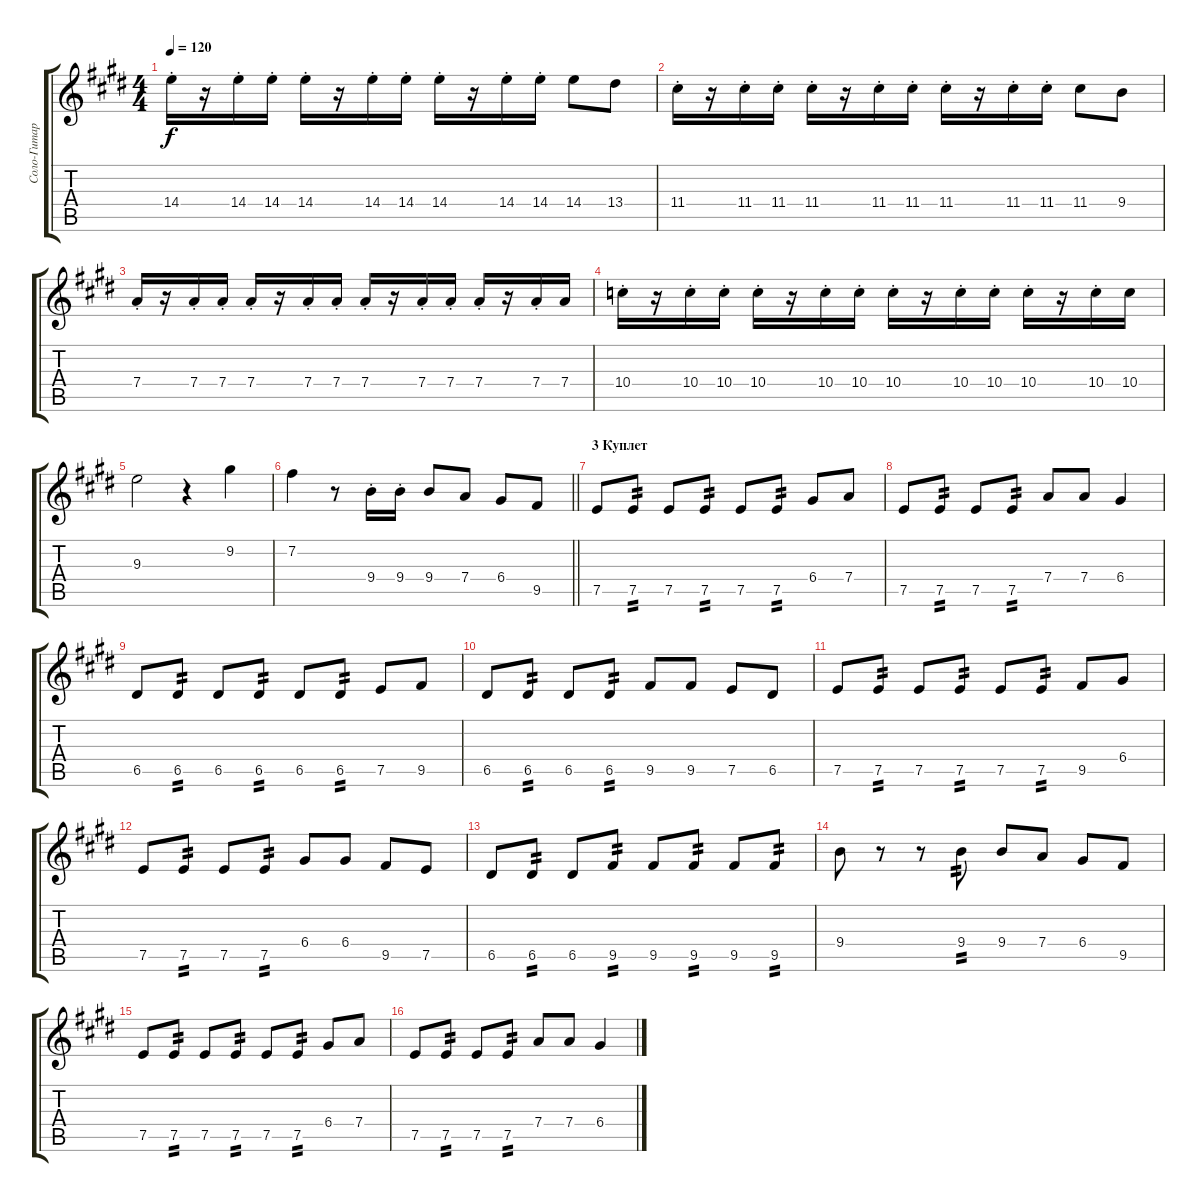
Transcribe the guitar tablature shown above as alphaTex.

\track ("Соло-Гитара 1" "Соло-Гитар") {instrument electricguitarjazz}
\staff {score tabs}
\tuning (E4 B3 G3 D3 A2 E2) {hide}
\ts (4 4)
\tempo 120
\clef g2
\ks e
14.4{st}.16{dy f} r.16 14.4{st}.16 14.4{st}.16 14.4{st}.16 r.16 14.4{st}.16 14.4{st}.16 14.4{st}.16 r.16 14.4{st}.16 14.4{st}.16 14.4.8 13.4.8 |
11.4{st}.16 r.16 11.4{st}.16 11.4{st}.16 11.4{st}.16 r.16 11.4{st}.16 11.4{st}.16 11.4{st}.16 r.16 11.4{st}.16 11.4{st}.16 11.4.8 9.4.8 |
7.4{st}.16 r.16 7.4{st}.16 7.4{st}.16 7.4{st}.16 r.16 7.4{st}.16 7.4{st}.16 7.4{st}.16 r.16 7.4{st}.16 7.4{st}.16 7.4{st}.16 r.16 7.4{st}.16 7.4.16 |
10.4{st}.16 r.16 10.4{st}.16 10.4{st}.16 10.4{st}.16 r.16 10.4{st}.16 10.4{st}.16 10.4{st}.16 r.16 10.4{st}.16 10.4{st}.16 10.4{st}.16 r.16 10.4{st}.16 10.4.16 |
9.3.2 r.4 9.2.4 |
\barLineRight lightlight
7.2.4 r.8 9.4{st}.16 9.4{st}.16 9.4.8 7.4.8 6.4.8 9.5.8 |
\section ("" "3 Куплет")
7.5.8 7.5.8{tp 2} 7.5.8 7.5.8{tp 2} 7.5.8 7.5.8{tp 2} 6.4.8 7.4.8 |
7.5.8 7.5.8{tp 2} 7.5.8 7.5.8{tp 2} 7.4.8 7.4.8 6.4.4 |
6.5.8 6.5.8{tp 2} 6.5.8 6.5.8{tp 2} 6.5.8 6.5.8{tp 2} 7.5.8 9.5.8 |
6.5.8 6.5.8{tp 2} 6.5.8 6.5.8{tp 2} 9.5.8 9.5.8 7.5.8 6.5.8 |
7.5.8 7.5.8{tp 2} 7.5.8 7.5.8{tp 2} 7.5.8 7.5.8{tp 2} 9.5.8 6.4.8 |
7.5.8 7.5.8{tp 2} 7.5.8 7.5.8{tp 2} 6.4.8 6.4.8 9.5.8 7.5.8 |
6.5.8 6.5.8{tp 2} 6.5.8 9.5.8{tp 2} 9.5.8 9.5.8{tp 2} 9.5.8 9.5.8{tp 2} |
9.4.8 r.8 r.8 9.4.8{tp 2} 9.4.8 7.4.8 6.4.8 9.5.8 |
7.5.8 7.5.8{tp 2} 7.5.8 7.5.8{tp 2} 7.5.8 7.5.8{tp 2} 6.4.8 7.4.8 |
7.5.8 7.5.8{tp 2} 7.5.8 7.5.8{tp 2} 7.4.8 7.4.8 6.4.4
